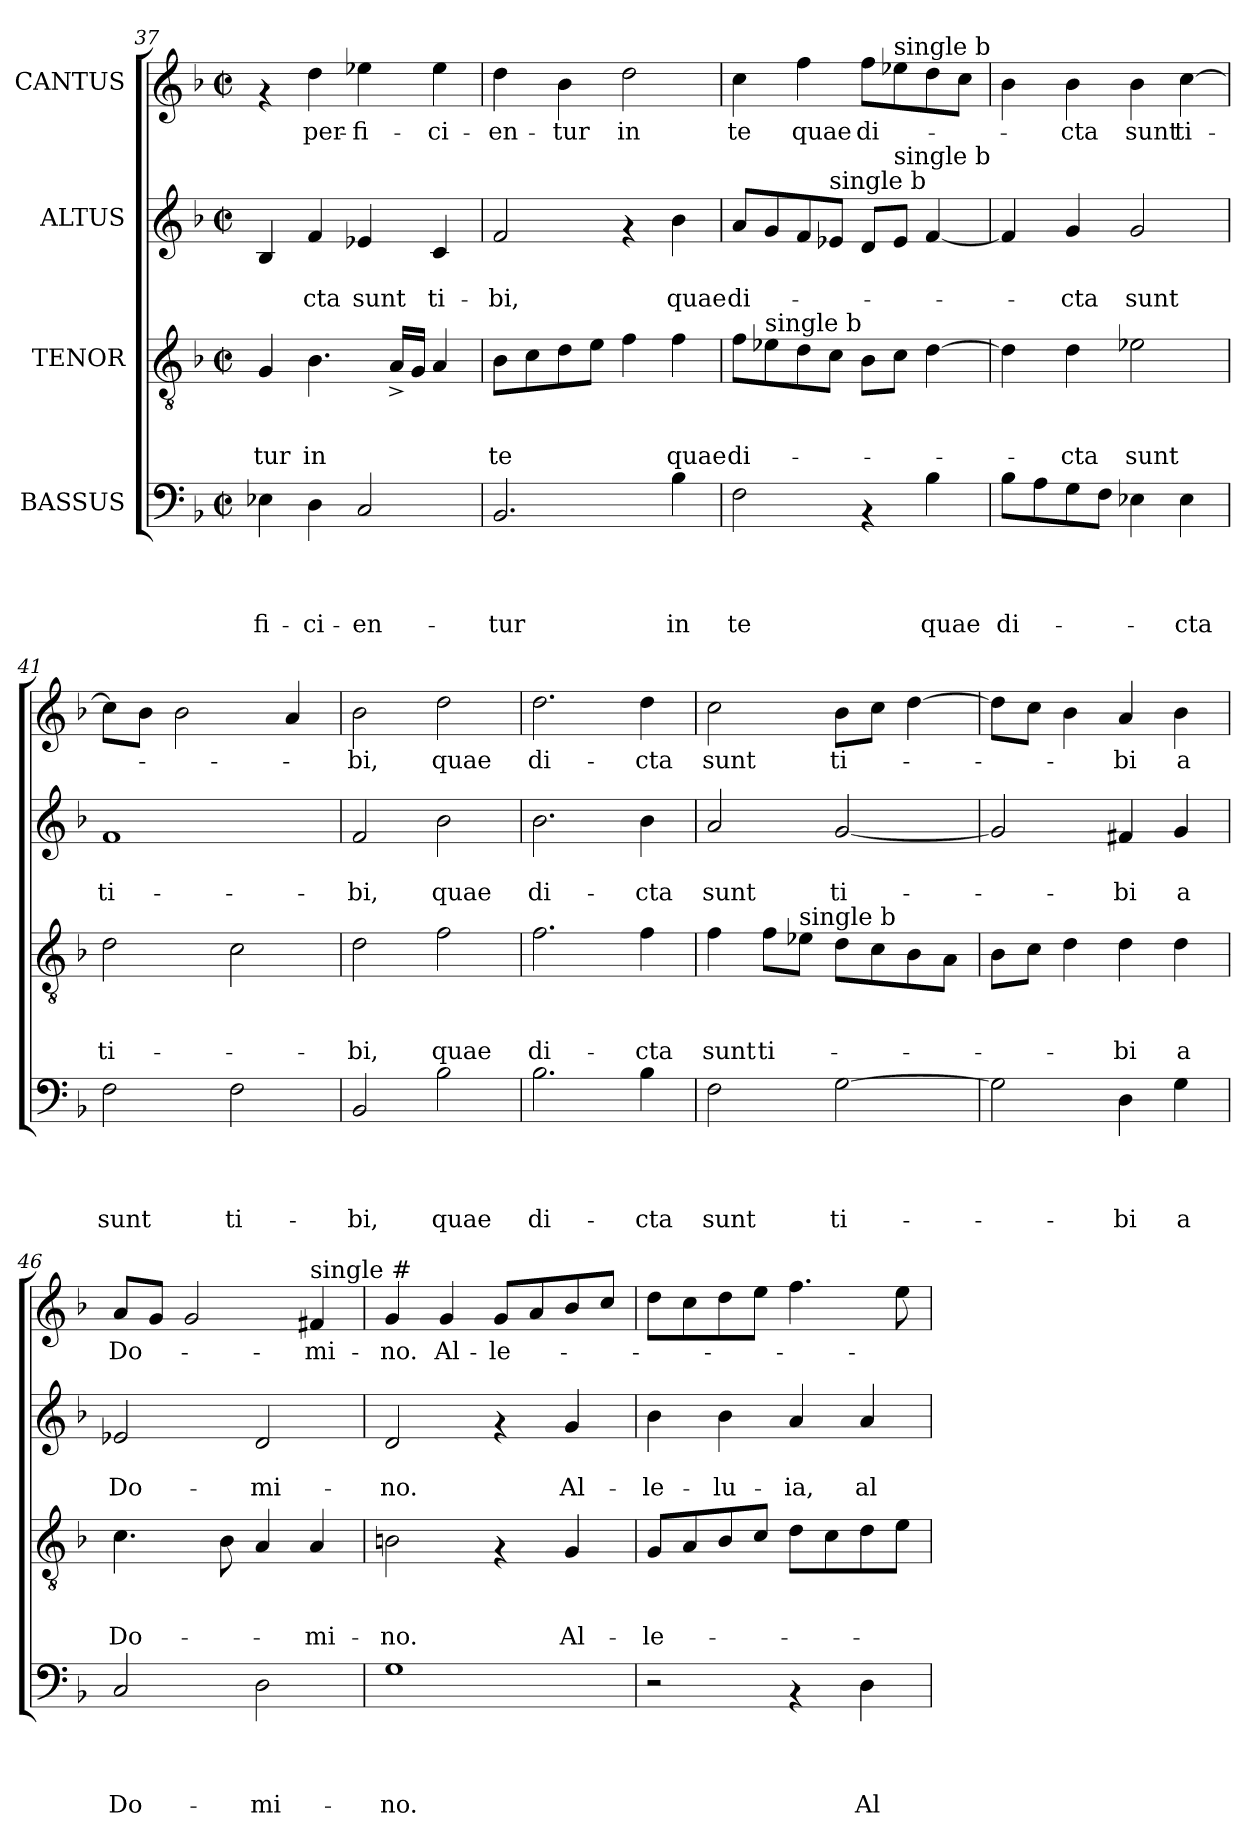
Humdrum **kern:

**kern	**text	**text	**text	**text	**kern	**text	**text	**text	**kern	**text	**text	**kern	**text
*part4	*part4	*part4	*part4	*part4	*part3	*part3	*part3	*part3	*part2	*part2	*part2	*part1	*part1
*staff4	*staff4	*staff4	*staff4	*staff4	*staff3	*staff3	*staff3	*staff3	*staff2	*staff2	*staff2	*staff1	*staff1
*I"BASSUS	*	*	*	*	*I"TENOR	*	*	*	*I"ALTUS	*	*	*I"CANTUS	*
*clefF4	*	*	*	*	*clefGv2	*	*	*	*clefG2	*	*	*clefG2	*
*k[b-]	*	*	*	*	*k[b-]	*	*	*	*k[b-]	*	*	*k[b-]	*
*F:	*	*	*	*	*F:	*	*	*	*F:	*	*	*F:	*
*M2/2	*	*	*	*	*M2/2	*	*	*	*M2/2	*	*	*M2/2	*
*met(c|)	*	*	*	*	*met(c|)	*	*	*	*met(c|)	*	*	*met(c|)	*
=37	=37	=37	=37	=37	=37	=37	=37	=37	=37	=37	=37	=37	=37
!	!	!	!	!LO:LY:b	!	!	!	!LO:LY:b	!	!	!	!	!
4E-X\	.	.	.	-fi-	4G/	.	.	-tur	4B-/	.	.	4rf	.
!	!	!	!	!LO:LY:b	!	!	!	!LO:LY:b	!	!	!LO:LY:b	!	!LO:LY:b
4D\	.	.	.	-ci-	4.B-\	.	.	in	4f/	.	-cta	4dd\	per-
!	!	!	!	!LO:LY:b	!	!	!	!	!	!	!LO:LY:b	!	!LO:LY:b
2C/	.	.	.	-en-	.	.	.	.	4e-X/	.	sunt	4ee-X\	-fi-
.	.	.	.	.	16A^</LL	.	.	.	.	.	.	.	.
.	.	.	.	.	16G/JJ	.	.	.	.	.	.	.	.
!	!	!	!	!	!	!	!	!	!	!	!LO:LY:b	!	!LO:LY:b
.	.	.	.	.	4A/	.	.	.	4c/	.	ti-	4ee-\	-ci-
=38	=38	=38	=38	=38	=38	=38	=38	=38	=38	=38	=38	=38	=38
!	!	!	!	!LO:LY:b	!	!	!	!LO:LY:b	!	!	!LO:LY:b	!	!LO:LY:b
2.BB-/	.	.	.	-tur	8B-\L	.	.	te	2f/	.	-bi,	4dd\	-en-
.	.	.	.	.	8c\	.	.	.	.	.	.	.	.
!	!	!	!	!	!	!	!	!	!	!	!	!	!LO:LY:b
.	.	.	.	.	8d\	.	.	.	.	.	.	4b-\	-tur
.	.	.	.	.	8e\J	.	.	.	.	.	.	.	.
!	!	!	!	!	!	!	!	!	!	!	!	!	!LO:LY:b
.	.	.	.	.	4f\	.	.	.	4rf	.	.	2dd\	in
!	!	!	!	!LO:LY:b	!	!	!	!LO:LY:b	!	!	!LO:LY:b	!	!
4B-\	.	.	.	in	4f\	.	.	quae	4b-\	.	quae	.	.
!!LO:LB:g=z
=39	=39	=39	=39	=39	=39	=39	=39	=39	=39	=39	=39	=39	=39
!	!	!	!	!LO:LY:b	!	!	!	!LO:LY:b	!	!	!LO:LY:b	!	!LO:LY:b
2F\	.	.	.	te	8f\L	.	.	di-	8a/L	.	di-	4cc\	te
!	!	!	!	!	!LO:TX:a:t=single b	!	!	!	!	!	!	!	!
.	.	.	.	.	8e-\	.	.	.	8g/	.	.	.	.
!	!	!	!	!	!	!	!	!	!	!	!	!	!LO:LY:b
.	.	.	.	.	8d\	.	.	.	8f/	.	.	4ff\	quae
!	!	!	!	!	!	!	!	!	!LO:TX:a:t=single b	!	!	!	!
.	.	.	.	.	8c\J	.	.	.	8e-/J	.	.	.	.
!	!	!	!	!	!	!	!	!	!	!	!	!	!LO:LY:b
4rAA	.	.	.	.	8B-\L	.	.	.	8d/L	.	.	8ff\L	di-
!	!	!	!	!	!	!	!	!	!	!	!	!LO:TX:a:t=single b	!
!	!	!	!	!	!	!	!	!	!LO:TX:a:t=single b	!	!	!	!
.	.	.	.	.	8c\J	.	.	.	8e-/J	.	.	8ee-\	.
!	!	!	!	!LO:LY:b	!	!	!	!	!	!	!	!	!
4B-\	.	.	.	quae	[>4d\	.	.	.	[<4f/	.	.	8dd\	.
.	.	.	.	.	.	.	.	.	.	.	.	8cc\J	.
=40	=40	=40	=40	=40	=40	=40	=40	=40	=40	=40	=40	=40	=40
!	!	!	!	!LO:LY:b	!	!	!	!	!	!	!	!	!
8B-\L	.	.	.	di-	4d\]	.	.	.	4f/]	.	.	4b-\	.
8A\	.	.	.	.	.	.	.	.	.	.	.	.	.
!	!	!	!	!	!	!	!	!LO:LY:b	!	!	!LO:LY:b	!	!LO:LY:b
8G\	.	.	.	.	4d\	.	.	-cta	4g/	.	-cta	4b-\	-cta
8F\J	.	.	.	.	.	.	.	.	.	.	.	.	.
!	!	!	!	!	!	!	!	!LO:LY:b	!	!	!LO:LY:b	!	!LO:LY:b
4E-X\	.	.	.	.	2e-X\	.	.	sunt	2g/	.	sunt	4b-\	sunt
!	!	!	!	!LO:LY:b	!	!	!	!	!	!	!	!	!LO:LY:b
4E-\	.	.	.	-cta	.	.	.	.	.	.	.	[>4cc\	ti-
=41	=41	=41	=41	=41	=41	=41	=41	=41	=41	=41	=41	=41	=41
!	!	!	!	!LO:LY:b	!	!	!	!LO:LY:b	!	!	!LO:LY:b	!	!
2F\	.	.	.	sunt	2d\	.	.	ti-	1f	.	ti-	8cc\L]	.
.	.	.	.	.	.	.	.	.	.	.	.	8b-\J	.
.	.	.	.	.	.	.	.	.	.	.	.	2b-\	.
!	!	!	!	!LO:LY:b	!	!	!	!	!	!	!	!	!
2F\	.	.	.	ti-	2c\	.	.	.	.	.	.	.	.
.	.	.	.	.	.	.	.	.	.	.	.	4a/	.
=42	=42	=42	=42	=42	=42	=42	=42	=42	=42	=42	=42	=42	=42
!	!	!	!	!LO:LY:b	!	!	!	!LO:LY:b	!	!	!LO:LY:b	!	!LO:LY:b
2BB-/	.	.	.	-bi,	2d\	.	.	-bi,	2f/	.	-bi,	2b-\	-bi,
!	!	!	!	!LO:LY:b	!	!	!	!LO:LY:b	!	!	!LO:LY:b	!	!LO:LY:b
2B-\	.	.	.	quae	2f\	.	.	quae	2b-\	.	quae	2dd\	quae
=43	=43	=43	=43	=43	=43	=43	=43	=43	=43	=43	=43	=43	=43
!	!	!	!	!LO:LY:b	!	!	!	!LO:LY:b	!	!	!LO:LY:b	!	!LO:LY:b
2.B-\	.	.	.	di-	2.f\	.	.	di-	2.b-\	.	di-	2.dd\	di-
!	!	!	!	!LO:LY:b	!	!	!	!LO:LY:b	!	!	!LO:LY:b	!	!LO:LY:b
4B-\	.	.	.	-cta	4f\	.	.	-cta	4b-\	.	-cta	4dd\	-cta
=44	=44	=44	=44	=44	=44	=44	=44	=44	=44	=44	=44	=44	=44
!	!	!	!	!LO:LY:b	!	!	!	!LO:LY:b	!	!	!LO:LY:b	!	!LO:LY:b
2F\	.	.	.	sunt	4f\	.	.	sunt	2a/	.	sunt	2cc\	sunt
!	!	!	!	!	!	!	!	!LO:LY:b	!	!	!	!	!
.	.	.	.	.	8f\L	.	.	ti-	.	.	.	.	.
!	!	!	!	!	!LO:TX:a:t=single b	!	!	!	!	!	!	!	!
.	.	.	.	.	8e-\J	.	.	.	.	.	.	.	.
!	!	!	!	!LO:LY:b	!	!	!	!	!	!	!LO:LY:b	!	!LO:LY:b
[<2G\	.	.	.	ti-	8d\L	.	.	.	[<2g/	.	ti-	8b-\L	ti-
.	.	.	.	.	8c\	.	.	.	.	.	.	8cc\J	.
.	.	.	.	.	8B-\	.	.	.	.	.	.	[<4dd\	.
.	.	.	.	.	8A\J	.	.	.	.	.	.	.	.
!!LO:PB:g=z
=45	=45	=45	=45	=45	=45	=45	=45	=45	=45	=45	=45	=45	=45
2G\]	.	.	.	.	8B-\L	.	.	.	2g/]	.	.	8dd\L]	.
.	.	.	.	.	8c\J	.	.	.	.	.	.	8cc\J	.
.	.	.	.	.	4d\	.	.	.	.	.	.	4b-\	.
!	!	!	!	!LO:LY:b	!	!	!	!LO:LY:b	!	!	!LO:LY:b	!	!LO:LY:b
4D\	.	.	.	-bi	4d\	.	.	-bi	4f#X/	.	-bi	4a/	-bi
!	!	!	!	!LO:LY:b	!	!	!	!LO:LY:b	!	!	!LO:LY:b	!	!LO:LY:b
4G\	.	.	.	a	4d\	.	.	a	4g/	.	a	4b-\	a
=46	=46	=46	=46	=46	=46	=46	=46	=46	=46	=46	=46	=46	=46
!	!	!	!	!LO:LY:b	!	!	!	!LO:LY:b	!	!	!LO:LY:b	!	!LO:LY:b
2C/	.	.	.	Do-	4.c\	.	.	Do-	2e-X/	.	Do-	8a/L	Do-
.	.	.	.	.	.	.	.	.	.	.	.	8g/J	.
.	.	.	.	.	.	.	.	.	.	.	.	2g/	.
.	.	.	.	.	8B-\	.	.	.	.	.	.	.	.
!	!	!	!	!LO:LY:b	!	!	!	!	!	!	!LO:LY:b	!	!
2D\	.	.	.	-mi-	4A/	.	.	.	2d/	.	-mi-	.	.
!	!	!	!	!	!	!	!	!	!	!	!	!LO:TX:a:t=single #	!
!	!	!	!	!	!	!	!	!LO:LY:b	!	!	!	!	!LO:LY:b
.	.	.	.	.	4A/	.	.	-mi-	.	.	.	4f#/	-mi-
=47	=47	=47	=47	=47	=47	=47	=47	=47	=47	=47	=47	=47	=47
!	!	!	!	!LO:LY:b	!	!	!	!LO:LY:b	!	!	!LO:LY:b	!	!LO:LY:b
1G	.	.	.	-no.	2Bn\	.	.	-no.	2d/	.	-no.	4g/	-no.
!	!	!	!	!	!	!	!	!	!	!	!	!	!LO:LY:b
.	.	.	.	.	.	.	.	.	.	.	.	4g/	Al-
!	!	!	!	!	!	!	!	!	!	!	!	!	!LO:LY:b
.	.	.	.	.	4rF	.	.	.	4rf	.	.	8g/L	-le-
.	.	.	.	.	.	.	.	.	.	.	.	8a/	.
!	!	!	!	!	!	!	!	!LO:LY:b	!	!	!LO:LY:b	!	!
.	.	.	.	.	4G/	.	.	Al-	4g/	.	Al-	8b-/	.
.	.	.	.	.	.	.	.	.	.	.	.	8cc/J	.
=48	=48	=48	=48	=48	=48	=48	=48	=48	=48	=48	=48	=48	=48
!	!	!	!	!	!	!	!	!LO:LY:b	!	!	!LO:LY:b	!	!
2r	.	.	.	.	8G/L	.	.	-le-	4b-\	.	-le-	8dd\L	.
.	.	.	.	.	8A/	.	.	.	.	.	.	8cc\	.
!	!	!	!	!	!	!	!	!	!	!	!LO:LY:b	!	!
.	.	.	.	.	8B-/	.	.	.	4b-\	.	-lu-	8dd\	.
.	.	.	.	.	8c/J	.	.	.	.	.	.	8ee\J	.
!	!	!	!	!	!	!	!	!	!	!	!LO:LY:b	!	!
4rAA	.	.	.	.	8d\L	.	.	.	4a/	.	-ia,	4.ff\	.
.	.	.	.	.	8c\	.	.	.	.	.	.	.	.
!	!	!	!	!LO:LY:b	!	!	!	!	!	!	!LO:LY:b	!	!
4D\	.	.	.	Al-	8d\	.	.	.	4a/	.	al-	.	.
.	.	.	.	.	8e\J	.	.	.	.	.	.	8ee\	.
=	=	=	=	=	=	=	=	=	=	=	=	=	=
*-	*-	*-	*-	*-	*-	*-	*-	*-	*-	*-	*-	*-	*-
